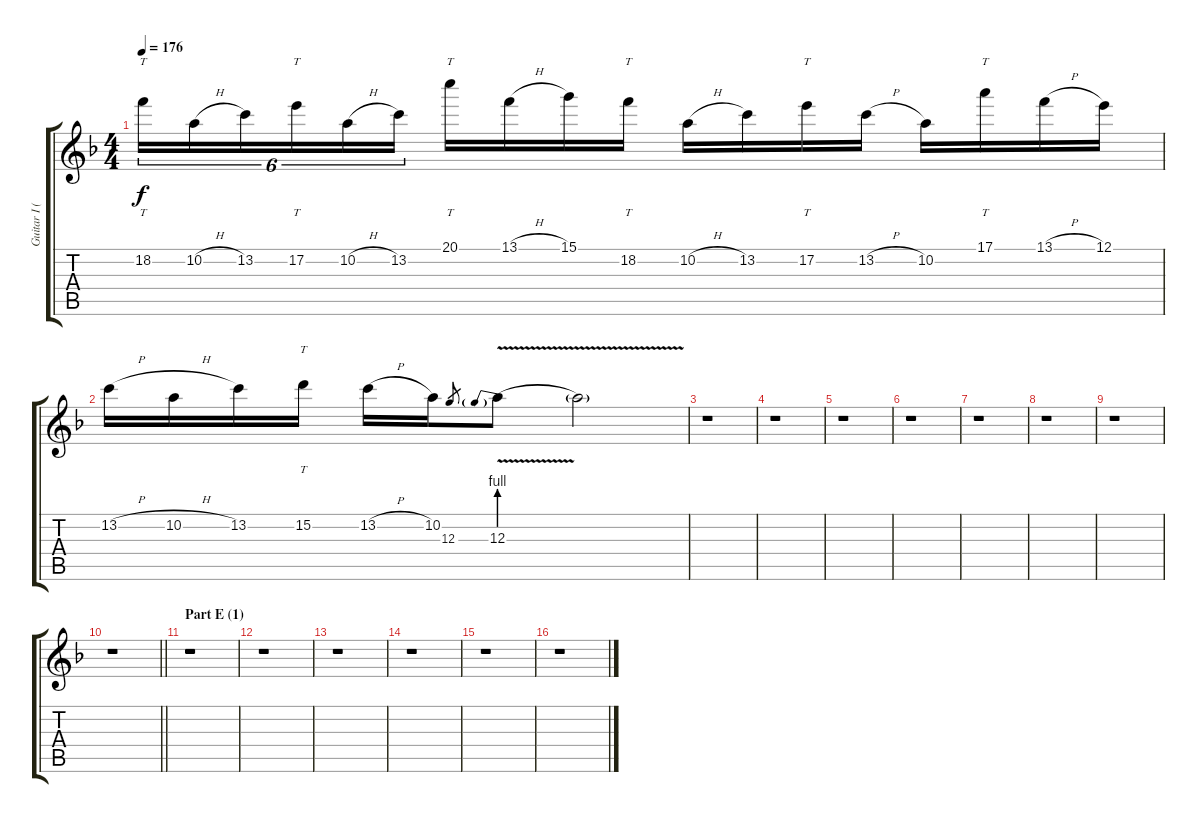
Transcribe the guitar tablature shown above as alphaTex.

\track ("Guitar I (Daita)" "Guitar I (") {instrument distortionguitar}
\staff {score tabs}
\tuning (E4 B3 G3 D3 A2 D2) {hide}
\ts (4 4)
\tempo 176
\clef g2
\ks f
18.2.16{tt tu (6 4) dy f} 10.2{h}.16{tu (6 4)} 13.2.16{tu (6 4)} 17.2.16{tt tu (6 4)} 10.2{h}.16{tu (6 4)} 13.2.16{tu (6 4)} 20.1.16{tt} 13.1{h}.16 15.1.16 18.2.16{tt} 10.2{h}.16 13.2.16 17.2.16{tt} 13.2{h}.16 10.2.16 17.1.16{tt} 13.1{h}.16 12.1.16 |
13.2{h}.16 10.2{h}.16 13.2.16 15.2.16{tt} 13.2{h}.16 10.2.16 12.3.8{gr} 12.3{be (prebend 0 4 60 4) v}.8 12.3{t}.2 |
r.1 |
r.1 |
r.1 |
r.1 |
r.1 |
r.1 |
r.1 |
\barLineRight lightlight
r.1 |
\section ("" "Part E (1)")
r.1 |
r.1 |
r.1 |
r.1 |
r.1 |
r.1
